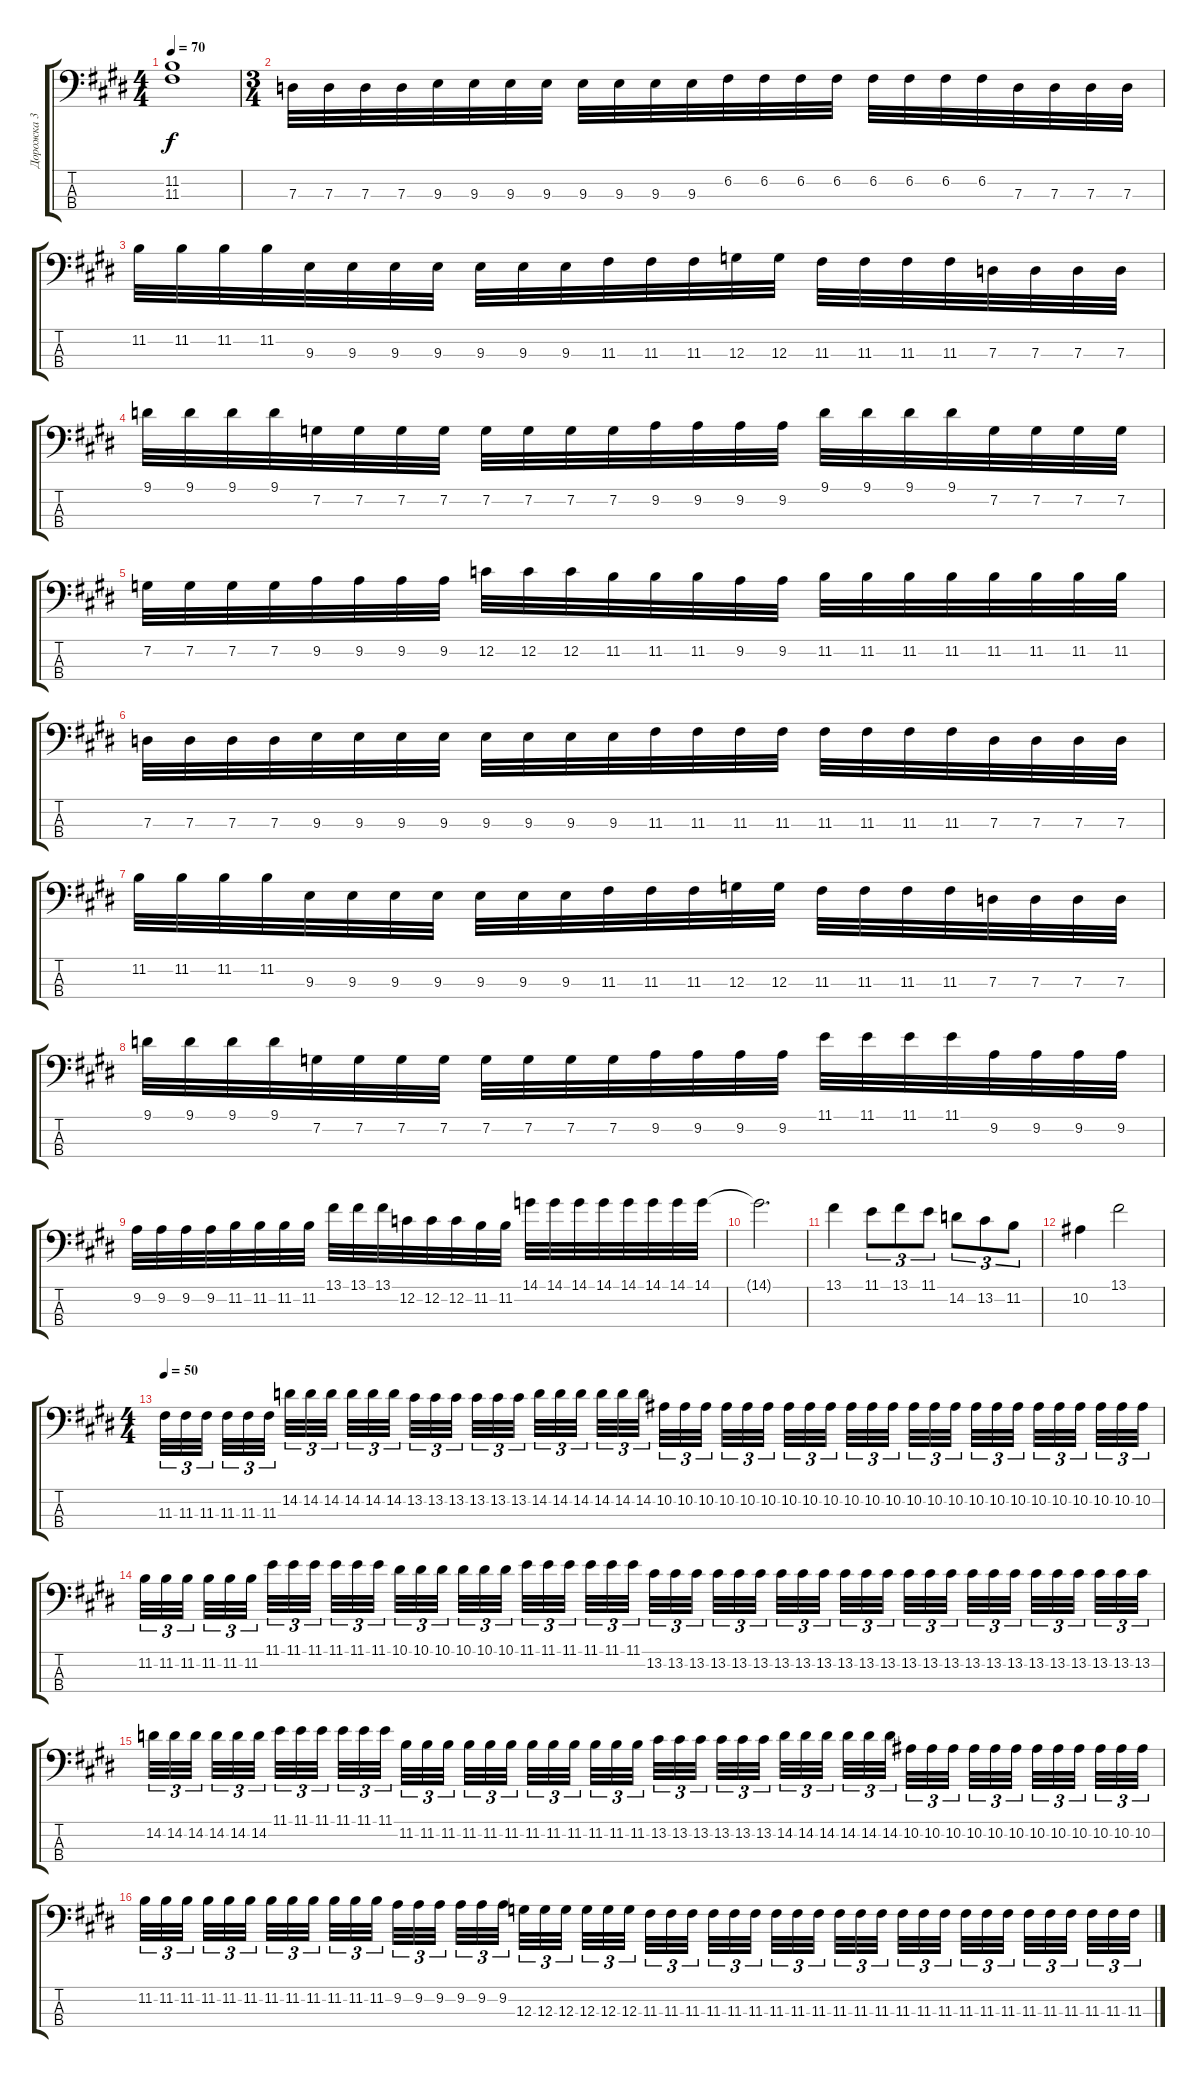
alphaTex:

\track ("Дорожка 3" "Дорожка 3") {instrument distortionguitar}
\staff {score tabs}
\tuning (F2 C2 G1 D1) {hide}
\ts (4 4)
\tempo 70
\clef f4
\ks e
(11.2 11.3).1{dy f} |
\ts (3 4)
7.3.32 7.3.32 7.3.32 7.3.32 9.3.32 9.3.32 9.3.32 9.3.32 9.3.32 9.3.32 9.3.32 9.3.32 6.2.32 6.2.32 6.2.32 6.2.32 6.2.32 6.2.32 6.2.32 6.2.32 7.3.32 7.3.32 7.3.32 7.3.32 |
11.2.32 11.2.32 11.2.32 11.2.32 9.3.32 9.3.32 9.3.32 9.3.32 9.3.32 9.3.32 9.3.32 11.3.32 11.3.32 11.3.32 12.3.32 12.3.32 11.3.32 11.3.32 11.3.32 11.3.32 7.3.32 7.3.32 7.3.32 7.3.32 |
9.1.32 9.1.32 9.1.32 9.1.32 7.2.32 7.2.32 7.2.32 7.2.32 7.2.32 7.2.32 7.2.32 7.2.32 9.2.32 9.2.32 9.2.32 9.2.32 9.1.32 9.1.32 9.1.32 9.1.32 7.2.32 7.2.32 7.2.32 7.2.32 |
7.2.32 7.2.32 7.2.32 7.2.32 9.2.32 9.2.32 9.2.32 9.2.32 12.2.32 12.2.32 12.2.32 11.2.32 11.2.32 11.2.32 9.2.32 9.2.32 11.2.32 11.2.32 11.2.32 11.2.32 11.2.32 11.2.32 11.2.32 11.2.32 |
7.3.32 7.3.32 7.3.32 7.3.32 9.3.32 9.3.32 9.3.32 9.3.32 9.3.32 9.3.32 9.3.32 9.3.32 11.3.32 11.3.32 11.3.32 11.3.32 11.3.32 11.3.32 11.3.32 11.3.32 7.3.32 7.3.32 7.3.32 7.3.32 |
11.2.32 11.2.32 11.2.32 11.2.32 9.3.32 9.3.32 9.3.32 9.3.32 9.3.32 9.3.32 9.3.32 11.3.32 11.3.32 11.3.32 12.3.32 12.3.32 11.3.32 11.3.32 11.3.32 11.3.32 7.3.32 7.3.32 7.3.32 7.3.32 |
9.1.32 9.1.32 9.1.32 9.1.32 7.2.32 7.2.32 7.2.32 7.2.32 7.2.32 7.2.32 7.2.32 7.2.32 9.2.32 9.2.32 9.2.32 9.2.32 11.1.32 11.1.32 11.1.32 11.1.32 9.2.32 9.2.32 9.2.32 9.2.32 |
9.2.32 9.2.32 9.2.32 9.2.32 11.2.32 11.2.32 11.2.32 11.2.32 13.1.32 13.1.32 13.1.32 12.2.32 12.2.32 12.2.32 11.2.32 11.2.32 14.1.32 14.1.32 14.1.32 14.1.32 14.1.32 14.1.32 14.1.32 14.1.32 |
14.1{t}.2{d} |
13.1.4 11.1.8{tu (3 2)} 13.1.8{tu (3 2)} 11.1.8{tu (3 2)} 14.2.8{tu (3 2)} 13.2.8{tu (3 2)} 11.2.8{tu (3 2)} |
10.2.4 13.1.2 |
\ts (4 4)
\tempo 50
11.3.32{tu (3 2)} 11.3.32{tu (3 2)} 11.3.32{tu (3 2) beam splitsecondary} 11.3.32{tu (3 2)} 11.3.32{tu (3 2)} 11.3.32{tu (3 2) beam splitsecondary} 14.2.32{tu (3 2)} 14.2.32{tu (3 2)} 14.2.32{tu (3 2) beam splitsecondary} 14.2.32{tu (3 2)} 14.2.32{tu (3 2)} 14.2.32{tu (3 2)} 13.2.32{tu (3 2)} 13.2.32{tu (3 2)} 13.2.32{tu (3 2) beam splitsecondary} 13.2.32{tu (3 2)} 13.2.32{tu (3 2)} 13.2.32{tu (3 2) beam splitsecondary} 14.2.32{tu (3 2)} 14.2.32{tu (3 2)} 14.2.32{tu (3 2) beam splitsecondary} 14.2.32{tu (3 2)} 14.2.32{tu (3 2)} 14.2.32{tu (3 2)} 10.2.32{tu (3 2)} 10.2.32{tu (3 2)} 10.2.32{tu (3 2) beam splitsecondary} 10.2.32{tu (3 2)} 10.2.32{tu (3 2)} 10.2.32{tu (3 2) beam splitsecondary} 10.2.32{tu (3 2)} 10.2.32{tu (3 2)} 10.2.32{tu (3 2) beam splitsecondary} 10.2.32{tu (3 2)} 10.2.32{tu (3 2)} 10.2.32{tu (3 2)} 10.2.32{tu (3 2)} 10.2.32{tu (3 2)} 10.2.32{tu (3 2) beam splitsecondary} 10.2.32{tu (3 2)} 10.2.32{tu (3 2)} 10.2.32{tu (3 2) beam splitsecondary} 10.2.32{tu (3 2)} 10.2.32{tu (3 2)} 10.2.32{tu (3 2) beam splitsecondary} 10.2.32{tu (3 2)} 10.2.32{tu (3 2)} 10.2.32{tu (3 2)} |
11.2.32{tu (3 2)} 11.2.32{tu (3 2)} 11.2.32{tu (3 2) beam splitsecondary} 11.2.32{tu (3 2)} 11.2.32{tu (3 2)} 11.2.32{tu (3 2) beam splitsecondary} 11.1.32{tu (3 2)} 11.1.32{tu (3 2)} 11.1.32{tu (3 2) beam splitsecondary} 11.1.32{tu (3 2)} 11.1.32{tu (3 2)} 11.1.32{tu (3 2)} 10.1.32{tu (3 2)} 10.1.32{tu (3 2)} 10.1.32{tu (3 2) beam splitsecondary} 10.1.32{tu (3 2)} 10.1.32{tu (3 2)} 10.1.32{tu (3 2) beam splitsecondary} 11.1.32{tu (3 2)} 11.1.32{tu (3 2)} 11.1.32{tu (3 2) beam splitsecondary} 11.1.32{tu (3 2)} 11.1.32{tu (3 2)} 11.1.32{tu (3 2)} 13.2.32{tu (3 2)} 13.2.32{tu (3 2)} 13.2.32{tu (3 2) beam splitsecondary} 13.2.32{tu (3 2)} 13.2.32{tu (3 2)} 13.2.32{tu (3 2) beam splitsecondary} 13.2.32{tu (3 2)} 13.2.32{tu (3 2)} 13.2.32{tu (3 2) beam splitsecondary} 13.2.32{tu (3 2)} 13.2.32{tu (3 2)} 13.2.32{tu (3 2)} 13.2.32{tu (3 2)} 13.2.32{tu (3 2)} 13.2.32{tu (3 2) beam splitsecondary} 13.2.32{tu (3 2)} 13.2.32{tu (3 2)} 13.2.32{tu (3 2) beam splitsecondary} 13.2.32{tu (3 2)} 13.2.32{tu (3 2)} 13.2.32{tu (3 2) beam splitsecondary} 13.2.32{tu (3 2)} 13.2.32{tu (3 2)} 13.2.32{tu (3 2)} |
14.2.32{tu (3 2)} 14.2.32{tu (3 2)} 14.2.32{tu (3 2) beam splitsecondary} 14.2.32{tu (3 2)} 14.2.32{tu (3 2)} 14.2.32{tu (3 2) beam splitsecondary} 11.1.32{tu (3 2)} 11.1.32{tu (3 2)} 11.1.32{tu (3 2) beam splitsecondary} 11.1.32{tu (3 2)} 11.1.32{tu (3 2)} 11.1.32{tu (3 2)} 11.2.32{tu (3 2)} 11.2.32{tu (3 2)} 11.2.32{tu (3 2) beam splitsecondary} 11.2.32{tu (3 2)} 11.2.32{tu (3 2)} 11.2.32{tu (3 2) beam splitsecondary} 11.2.32{tu (3 2)} 11.2.32{tu (3 2)} 11.2.32{tu (3 2) beam splitsecondary} 11.2.32{tu (3 2)} 11.2.32{tu (3 2)} 11.2.32{tu (3 2)} 13.2.32{tu (3 2)} 13.2.32{tu (3 2)} 13.2.32{tu (3 2) beam splitsecondary} 13.2.32{tu (3 2)} 13.2.32{tu (3 2)} 13.2.32{tu (3 2) beam splitsecondary} 14.2.32{tu (3 2)} 14.2.32{tu (3 2)} 14.2.32{tu (3 2) beam splitsecondary} 14.2.32{tu (3 2)} 14.2.32{tu (3 2)} 14.2.32{tu (3 2)} 10.2.32{tu (3 2)} 10.2.32{tu (3 2)} 10.2.32{tu (3 2) beam splitsecondary} 10.2.32{tu (3 2)} 10.2.32{tu (3 2)} 10.2.32{tu (3 2) beam splitsecondary} 10.2.32{tu (3 2)} 10.2.32{tu (3 2)} 10.2.32{tu (3 2) beam splitsecondary} 10.2.32{tu (3 2)} 10.2.32{tu (3 2)} 10.2.32{tu (3 2)} |
11.2.32{tu (3 2)} 11.2.32{tu (3 2)} 11.2.32{tu (3 2) beam splitsecondary} 11.2.32{tu (3 2)} 11.2.32{tu (3 2)} 11.2.32{tu (3 2) beam splitsecondary} 11.2.32{tu (3 2)} 11.2.32{tu (3 2)} 11.2.32{tu (3 2) beam splitsecondary} 11.2.32{tu (3 2)} 11.2.32{tu (3 2)} 11.2.32{tu (3 2)} 9.2.32{tu (3 2)} 9.2.32{tu (3 2)} 9.2.32{tu (3 2) beam splitsecondary} 9.2.32{tu (3 2)} 9.2.32{tu (3 2)} 9.2.32{tu (3 2) beam splitsecondary} 12.3.32{tu (3 2)} 12.3.32{tu (3 2)} 12.3.32{tu (3 2) beam splitsecondary} 12.3.32{tu (3 2)} 12.3.32{tu (3 2)} 12.3.32{tu (3 2)} 11.3.32{tu (3 2)} 11.3.32{tu (3 2)} 11.3.32{tu (3 2) beam splitsecondary} 11.3.32{tu (3 2)} 11.3.32{tu (3 2)} 11.3.32{tu (3 2) beam splitsecondary} 11.3.32{tu (3 2)} 11.3.32{tu (3 2)} 11.3.32{tu (3 2) beam splitsecondary} 11.3.32{tu (3 2)} 11.3.32{tu (3 2)} 11.3.32{tu (3 2)} 11.3.32{tu (3 2)} 11.3.32{tu (3 2)} 11.3.32{tu (3 2) beam splitsecondary} 11.3.32{tu (3 2)} 11.3.32{tu (3 2)} 11.3.32{tu (3 2) beam splitsecondary} 11.3.32{tu (3 2)} 11.3.32{tu (3 2)} 11.3.32{tu (3 2) beam splitsecondary} 11.3.32{tu (3 2)} 11.3.32{tu (3 2)} 11.3.32{tu (3 2)}
